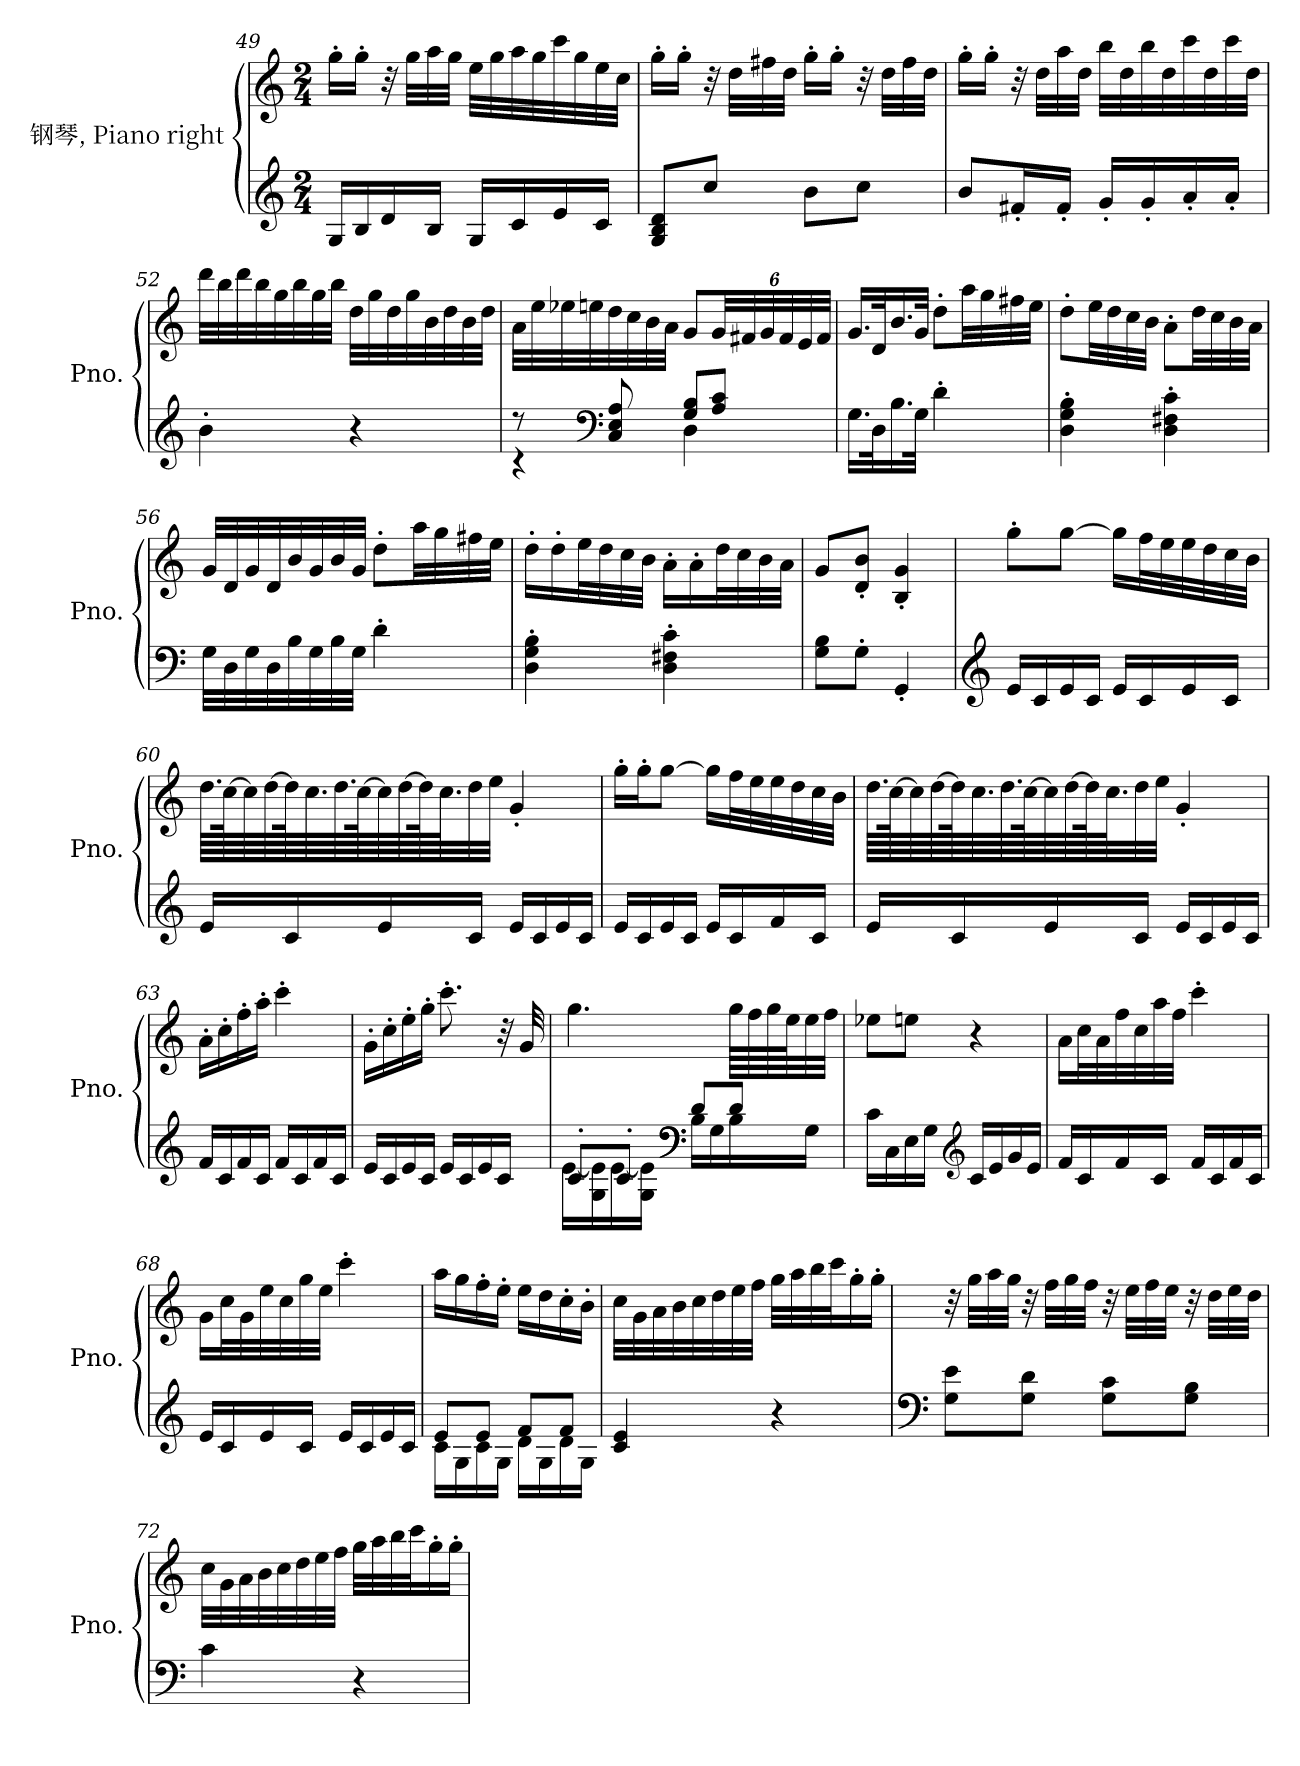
**kern	**kern
*part1	*part1
*staff2	*staff1
*I"钢琴, Piano right	*
*I'Pno.	*
*clefG2	*clefG2
*k[]	*k[]
*M2/4	*M2/4
*MM67	*MM67
=49	=49
16G/LL	16gg'\LL
16B/	16gg'\JJ
*	*MM69
16d/	32r
.	32gg\LLL
16B/JJ	32aa\
.	32gg\JJJ
16G/LL	32ee\LLL
.	32gg\
16c/	32aa\
.	32gg\
16e/	32ccc\
.	32gg\
16c/JJ	32ee\
.	32cc\JJJ
=50	=50
*	*MM68
8G/ 8B/ 8d/L	16gg'\LL
.	16gg'\JJ
*	*MM69
8cc/J	32r
.	32dd\LLL
.	32ff#X\
.	32dd\JJJ
*	*MM68
8b\L	16gg'\LL
.	16gg'\JJ
*	*MM69
8cc\J	32r
.	32dd\LLL
.	32ff#\
.	32dd\JJJ
!!LO:LB:g=z
=51	=51
*	*MM67
8b/L	16gg'\LL
.	16gg'\JJ
*	*MM69
16f#X'/L	32r
.	32dd\LLL
16f#'/JJ	32aa\
.	32dd\JJJ
16g'/LL	32bb\LLL
.	32dd\
16g'/	32bb\
.	32dd\
16a'/	32ccc\
.	32dd\
*	*MM67
16a'/JJ	32ccc\
.	32dd\JJJ
=52	=52
4b'\	32ddd\LLL
.	32bb\
.	32ddd\
.	32bb\
.	32gg\
.	32bb\
.	32gg\
.	32bb\JJJ
4r	32dd\LLL
.	32gg\
.	32dd\
.	32gg\
.	32b\
.	32dd\
.	32b\
.	32dd\JJJ
!!LO:LB:g=z
=53	=53
*	*MM64
*^	*
8r	4r	32a\LLL
.	.	32ee\
.	.	32ee-X\
.	.	32een\
*clefF4	*	*
8C/ 8E/ 8A/	.	32dd\
.	.	32cc\
.	.	32b\
.	.	32a\JJJ
*	*	*MM66
8G/ 8B/L	4D\	8g/L
*	*	*Xbrackettup
8A/ 8c/J	.	48g/LL
.	.	48f#X/
.	.	48g/
.	.	48f#/
.	.	48e/
.	.	48f#/JJJ
*v	*v	*
=54	=54
16.G\LL	16.g/LL
32D\K	32d/K
16.B\	16.b/
32G\JJk	32g/JJk
4d'\	8dd'\L
*	*MM69
.	32aa\LL
.	32gg\
.	32ff#X\
.	32ee\JJJ
=55	=55
*	*MM68
4D\' 4G\' 4B\'	8dd'\L
*	*MM69
.	32ee\LL
.	32dd\
.	32cc\
.	32b\JJJ
*	*MM68
4D\' 4F#X\' 4c\'	8a'\L
*	*MM69
.	32dd\LL
.	32cc\
.	32b\
.	32a\JJJ
!!LO:PB:g=z
=56	=56
*	*MM67
32G\LLL	32g/LLL
32D\	32d/
32G\	32g/
32D\	32d/
32B\	32b/
32G\	32g/
32B\	32b/
32G\JJJ	32g/JJJ
4d'\	8dd'\L
*	*MM69
.	32aa\LL
.	32gg\
.	32ff#X\
.	32ee\JJJ
=57	=57
*	*MM66
4D\' 4G\' 4B\'	16dd'\LL
.	16dd'\
*	*MM69
.	32ee\L
.	32dd\
.	32cc\
.	32b\JJJ
*	*MM68
4D\' 4F#X\' 4c\'	16a'\LL
.	16a'\
*	*MM69
.	32dd\L
.	32cc\
.	32b\
.	32a\JJJ
=58	=58
*	*MM62
8G\ 8B\L	8g/L
*	*MM59
8G'\J	8d/' 8b/'J
*	*MM62
4GG'/	4B/' 4g/'
=59	=59
*clefG2	*
*	*MM65
16e/LL	8gg'\L
16c/	.
*	*MM67
16e/	[8gg\J
16c/JJ	.
16e/LL	16gg\LL]
*	*MM69
16c/	32ff\L
.	32ee\
16e/	32ee\
.	32dd\
16c/JJ	32cc\
.	32b\JJJ
!!LO:LB:g=z
=60	=60
*	*MM68
16e/LL	64.dd\LLLL
.	[128cc\K
.	64cc\]
.	[64dd\
16c/	128dd\K]
.	64.cc\
.	64.dd\
.	[128cc\K
16e/	64cc\]
.	[64dd\
.	128dd\K]
.	64.cc\J
*	*MM69
16c/JJ	32dd\
.	32ee\JJJ
*	*MM67
16e/LL	4g'/
16c/	.
16e/	.
16c/JJ	.
=61	=61
*	*MM67
16e/LL	16gg'\LL
16c/	16gg'\J
16e/	[8gg\J
16c/JJ	.
16e/LL	16gg\LL]
*	*MM69
16c/	32ff\L
.	32ee\
16f/	32ee\
.	32dd\
16c/JJ	32cc\
.	32b\JJJ
!!LO:LB:g=z
=62	=62
*	*MM68
16e/LL	64.dd\LLLL
.	[128cc\K
.	64cc\]
.	[64dd\
16c/	128dd\K]
.	64.cc\
.	64.dd\
.	[128cc\K
16e/	64cc\]
.	[64dd\
.	128dd\K]
.	64.cc\J
*	*MM69
16c/JJ	32dd\
.	32ee\JJJ
*	*MM67
16e/LL	4g'/
16c/	.
16e/	.
16c/JJ	.
=63	=63
*	*MM71
16f/LL	16a'\LL
16c/	16cc'\
*	*MM73
16f/	16ff'\
*	*MM71
16c/JJ	16aa'\JJ
*	*MM69
16f/LL	4ccc'\
16c/	.
16f/	.
16c/JJ	.
=64	=64
*	*MM71
16e/LL	16g'\LL
16c/	16cc'\
*	*MM74
16e/	16ee'\
*	*MM71
16c/JJ	16gg'\JJ
*	*MM69
16e/LL	8.ccc'\
16c/	.
16e/	.
16c/JJ	32r
.	32g/
!!LO:LB:g=z
=65	=65
*^	*
8c'/L	[16e\LL	4.gg\
.	16G\ 16e\]	.
8c'/J	[16e\	.
.	16G\ 16e\]JJ	.
*clefF4	*	*
8d/L	16B\LL	.
.	16G\	.
8d/J	16B\	64gg\LLLL
.	.	64ff\
.	.	64gg\
.	.	64ee\J
.	16G\JJ	32ee\
.	.	32ff\JJJ
*v	*v	*
=66	=66
*	*MM67
16c\LL	8ee-X\L
16C\	.
*	*MM69
16E\	8een\J
16G\JJ	.
*clefG2	*
16c/LL	4r
16e/	.
16g/	.
16e/JJ	.
=67	=67
*	*MM71
16f/LL	16a\LL
16c/	32cc\L
.	32a\
*	*MM73
16f/	32ff\
.	32cc\
16c/JJ	32aa\
.	32ff\JJJ
*	*MM67
16f/LL	4ccc'\
16c/	.
16f/	.
16c/JJ	.
!!LO:LB:g=z
=68	=68
*	*MM71
16e/LL	16g\LL
16c/	32cc\L
.	32g\
*	*MM73
16e/	32ee\
.	32cc\
16c/JJ	32gg\
.	32ee\JJJ
*	*MM68
16e/LL	4ccc'\
16c/	.
16e/	.
16c/JJ	.
=69	=69
*	*MM70
*^	*
8e/L	16c\LL	16aa\LL
.	16G\	16gg\
8e/J	16c\	16ff'\
.	16G\JJ	16ee'\JJ
8f/L	16d\LL	16ee\LL
.	16G\	16dd\
8f/J	16d\	16cc'\
.	16G\JJ	16b'\JJ
*v	*v	*
=70	=70
*	*MM69
4c/ 4e/	32cc\LLL
.	32g\
.	32a\
.	32b\
*	*MM71
.	32cc\
.	32dd\
.	32ee\
.	32ff\JJJ
*	*MM70
4r	32gg\LLL
.	32aa\
.	32bb\
.	32ccc\J
*	*MM67
.	16gg'\
.	16gg'\JJ
!!LO:LB:g=z
=71	=71
*clefF4	*
8G\ 8e\L	32r
.	32gg\LLL
.	32aa\
.	32gg\JJJ
8G\ 8d\J	32r
.	32ff\LLL
.	32gg\
.	32ff\JJJ
8G\ 8c\L	32r
.	32ee\LLL
.	32ff\
.	32ee\JJJ
8G\ 8B\J	32r
.	32dd\LLL
.	32ee\
.	32dd\JJJ
=72	=72
*	*MM69
4c\	32cc\LLL
.	32g\
.	32a\
.	32b\
.	32cc\
.	32dd\
.	32ee\
.	32ff\JJJ
*	*MM70
4r	32gg\LLL
.	32aa\
.	32bb\
.	32ccc\J
*	*MM67
.	16gg'\
.	16gg'\JJ
=	=
*-	*-
